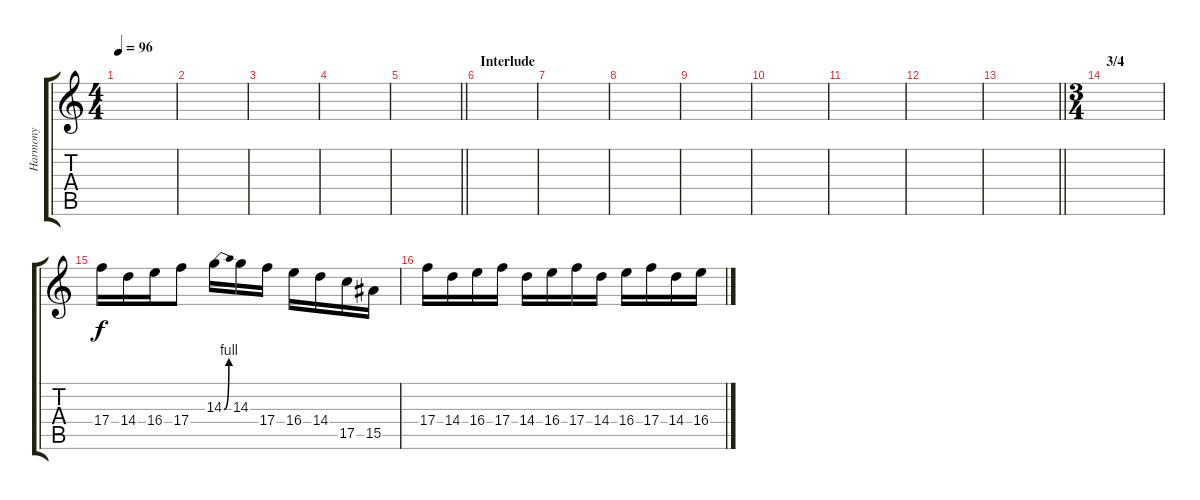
\track ("Harmony" "Harmony") {instrument distortionguitar}
\staff {score tabs}
\tuning (D4 A3 F3 C3 G2 D2) {hide}
\ts (4 4)
\tempo 96
\clef g2
\ks c
|
|
|
|
\barLineRight lightlight
|
\section ("" "Interlude")
|
|
|
|
|
|
|
\barLineRight lightlight
|
\ts (3 4)
\section ("" "3/4")
|
17.4.16{volume 10} 14.4.16 16.4.16 17.4.8 14.3{be (bend 0 0 60 4)}.16 14.3.16 17.4.16 16.4.16 14.4.16 17.5.16 15.5.16 |
17.4.16 14.4.16 16.4.16 17.4.16 14.4.16 16.4.16 17.4.16 14.4.16 16.4.16 17.4.16 14.4.16 16.4.16
